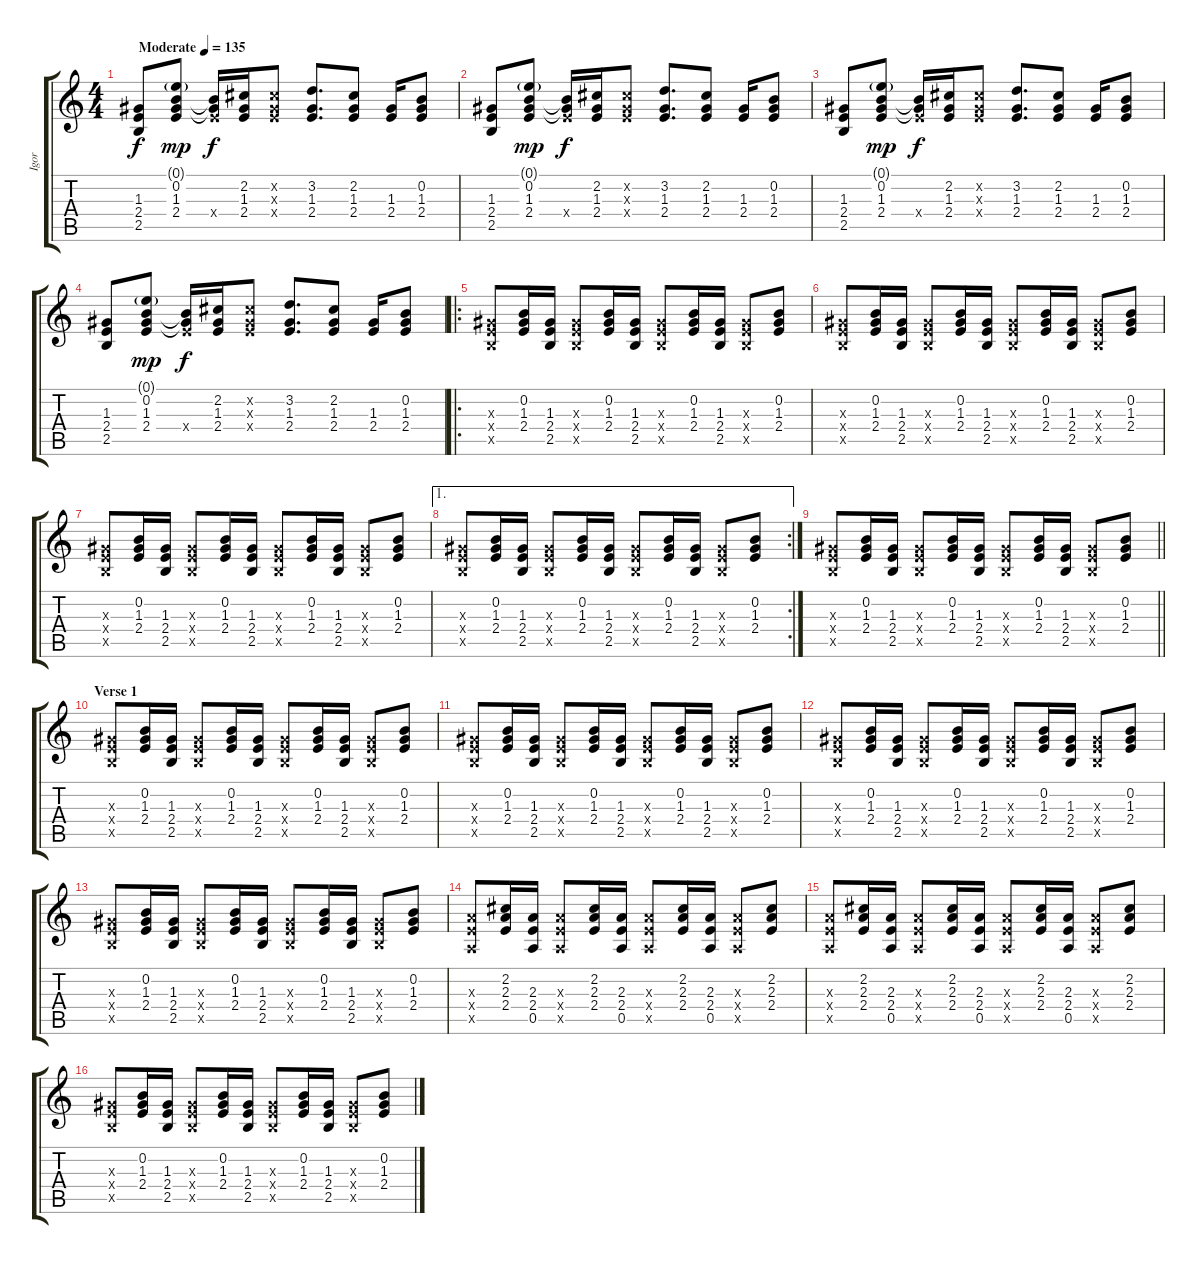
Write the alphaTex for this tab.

\track ("Igor" "Igor") {instrument acousticguitarsteel}
\staff {score tabs}
\tuning (E4 B3 G3 D3 A2 E2) {hide}
\ts (4 4)
\tempo (135 "Moderate")
\clef g2
\ks c
(1.3 2.4 2.5).8{dy f instrument acousticguitarsteel} (0.1{g} 0.2 1.3 2.4).8{dy mp} (0.2{t} 1.3{t} 2.4{x}).16{dy f} (2.2 1.3 2.4).16 (2.2{x} 1.3{x} 2.4{x}).8 (3.2 1.3 2.4).8{d} (2.2 1.3 2.4).8 (1.3 2.4).16 (0.2 1.3 2.4).8 |
(1.3 2.4 2.5).8 (0.1{g} 0.2 1.3 2.4).8{dy mp} (0.2{t} 1.3{t} 2.4{x}).16{dy f} (2.2 1.3 2.4).16 (2.2{x} 1.3{x} 2.4{x}).8 (3.2 1.3 2.4).8{d} (2.2 1.3 2.4).8 (1.3 2.4).16 (0.2 1.3 2.4).8 |
(1.3 2.4 2.5).8 (0.1{g} 0.2 1.3 2.4).8{dy mp} (0.2{t} 1.3{t} 2.4{x}).16{dy f} (2.2 1.3 2.4).16 (2.2{x} 1.3{x} 2.4{x}).8 (3.2 1.3 2.4).8{d} (2.2 1.3 2.4).8 (1.3 2.4).16 (0.2 1.3 2.4).8 |
(1.3 2.4 2.5).8 (0.1{g} 0.2 1.3 2.4).8{dy mp} (0.2{t} 1.3{t} 2.4{x}).16{dy f} (2.2 1.3 2.4).16 (2.2{x} 1.3{x} 2.4{x}).8 (3.2 1.3 2.4).8{d} (2.2 1.3 2.4).8 (1.3 2.4).16 (0.2 1.3 2.4).8 |
\ro
(1.3{x} 2.4{x} 2.5{x}).8 (0.2 1.3 2.4).16 (1.3 2.4 2.5).16 (1.3{x} 2.4{x} 2.5{x}).8 (0.2 1.3 2.4).16 (1.3 2.4 2.5).16 (1.3{x} 2.4{x} 2.5{x}).8 (0.2 1.3 2.4).16 (1.3 2.4 2.5).16 (1.3{x} 2.4{x} 2.5{x}).8 (0.2 1.3 2.4).8 |
(1.3{x} 2.4{x} 2.5{x}).8 (0.2 1.3 2.4).16 (1.3 2.4 2.5).16 (1.3{x} 2.4{x} 2.5{x}).8 (0.2 1.3 2.4).16 (1.3 2.4 2.5).16 (1.3{x} 2.4{x} 2.5{x}).8 (0.2 1.3 2.4).16 (1.3 2.4 2.5).16 (1.3{x} 2.4{x} 2.5{x}).8 (0.2 1.3 2.4).8 |
(1.3{x} 2.4{x} 2.5{x}).8 (0.2 1.3 2.4).16 (1.3 2.4 2.5).16 (1.3{x} 2.4{x} 2.5{x}).8 (0.2 1.3 2.4).16 (1.3 2.4 2.5).16 (1.3{x} 2.4{x} 2.5{x}).8 (0.2 1.3 2.4).16 (1.3 2.4 2.5).16 (1.3{x} 2.4{x} 2.5{x}).8 (0.2 1.3 2.4).8 |
\ae 1
\rc 2
(1.3{x} 2.4{x} 2.5{x}).8 (0.2 1.3 2.4).16 (1.3 2.4 2.5).16 (1.3{x} 2.4{x} 2.5{x}).8 (0.2 1.3 2.4).16 (1.3 2.4 2.5).16 (1.3{x} 2.4{x} 2.5{x}).8 (0.2 1.3 2.4).16 (1.3 2.4 2.5).16 (1.3{x} 2.4{x} 2.5{x}).8 (0.2 1.3 2.4).8 |
\barLineRight lightlight
(1.3{x} 2.4{x} 2.5{x}).8 (0.2 1.3 2.4).16 (1.3 2.4 2.5).16 (1.3{x} 2.4{x} 2.5{x}).8 (0.2 1.3 2.4).16 (1.3 2.4 2.5).16 (1.3{x} 2.4{x} 2.5{x}).8 (0.2 1.3 2.4).16 (1.3 2.4 2.5).16 (1.3{x} 2.4{x} 2.5{x}).8 (0.2 1.3 2.4).8 |
\section ("" "Verse 1")
(1.3{x} 2.4{x} 2.5{x}).8 (0.2 1.3 2.4).16 (1.3 2.4 2.5).16 (1.3{x} 2.4{x} 2.5{x}).8 (0.2 1.3 2.4).16 (1.3 2.4 2.5).16 (1.3{x} 2.4{x} 2.5{x}).8 (0.2 1.3 2.4).16 (1.3 2.4 2.5).16 (1.3{x} 2.4{x} 2.5{x}).8 (0.2 1.3 2.4).8 |
(1.3{x} 2.4{x} 2.5{x}).8 (0.2 1.3 2.4).16 (1.3 2.4 2.5).16 (1.3{x} 2.4{x} 2.5{x}).8 (0.2 1.3 2.4).16 (1.3 2.4 2.5).16 (1.3{x} 2.4{x} 2.5{x}).8 (0.2 1.3 2.4).16 (1.3 2.4 2.5).16 (1.3{x} 2.4{x} 2.5{x}).8 (0.2 1.3 2.4).8 |
(1.3{x} 2.4{x} 2.5{x}).8 (0.2 1.3 2.4).16 (1.3 2.4 2.5).16 (1.3{x} 2.4{x} 2.5{x}).8 (0.2 1.3 2.4).16 (1.3 2.4 2.5).16 (1.3{x} 2.4{x} 2.5{x}).8 (0.2 1.3 2.4).16 (1.3 2.4 2.5).16 (1.3{x} 2.4{x} 2.5{x}).8 (0.2 1.3 2.4).8 |
(1.3{x} 2.4{x} 2.5{x}).8 (0.2 1.3 2.4).16 (1.3 2.4 2.5).16 (1.3{x} 2.4{x} 2.5{x}).8 (0.2 1.3 2.4).16 (1.3 2.4 2.5).16 (1.3{x} 2.4{x} 2.5{x}).8 (0.2 1.3 2.4).16 (1.3 2.4 2.5).16 (1.3{x} 2.4{x} 2.5{x}).8 (0.2 1.3 2.4).8 |
(2.3{x} 2.4{x} 0.5{x}).8 (2.2 2.3 2.4).16 (2.3 2.4 0.5).16 (2.3{x} 2.4{x} 0.5{x}).8 (2.2 2.3 2.4).16 (2.3 2.4 0.5).16 (2.3{x} 2.4{x} 0.5{x}).8 (2.2 2.3 2.4).16 (2.3 2.4 0.5).16 (2.3{x} 2.4{x} 0.5{x}).8 (2.2 2.3 2.4).8 |
(2.3{x} 2.4{x} 0.5{x}).8 (2.2 2.3 2.4).16 (2.3 2.4 0.5).16 (2.3{x} 2.4{x} 0.5{x}).8 (2.2 2.3 2.4).16 (2.3 2.4 0.5).16 (2.3{x} 2.4{x} 0.5{x}).8 (2.2 2.3 2.4).16 (2.3 2.4 0.5).16 (2.3{x} 2.4{x} 0.5{x}).8 (2.2 2.3 2.4).8 |
(1.3{x} 2.4{x} 2.5{x}).8 (0.2 1.3 2.4).16 (1.3 2.4 2.5).16 (1.3{x} 2.4{x} 2.5{x}).8 (0.2 1.3 2.4).16 (1.3 2.4 2.5).16 (1.3{x} 2.4{x} 2.5{x}).8 (0.2 1.3 2.4).16 (1.3 2.4 2.5).16 (1.3{x} 2.4{x} 2.5{x}).8 (0.2 1.3 2.4).8
